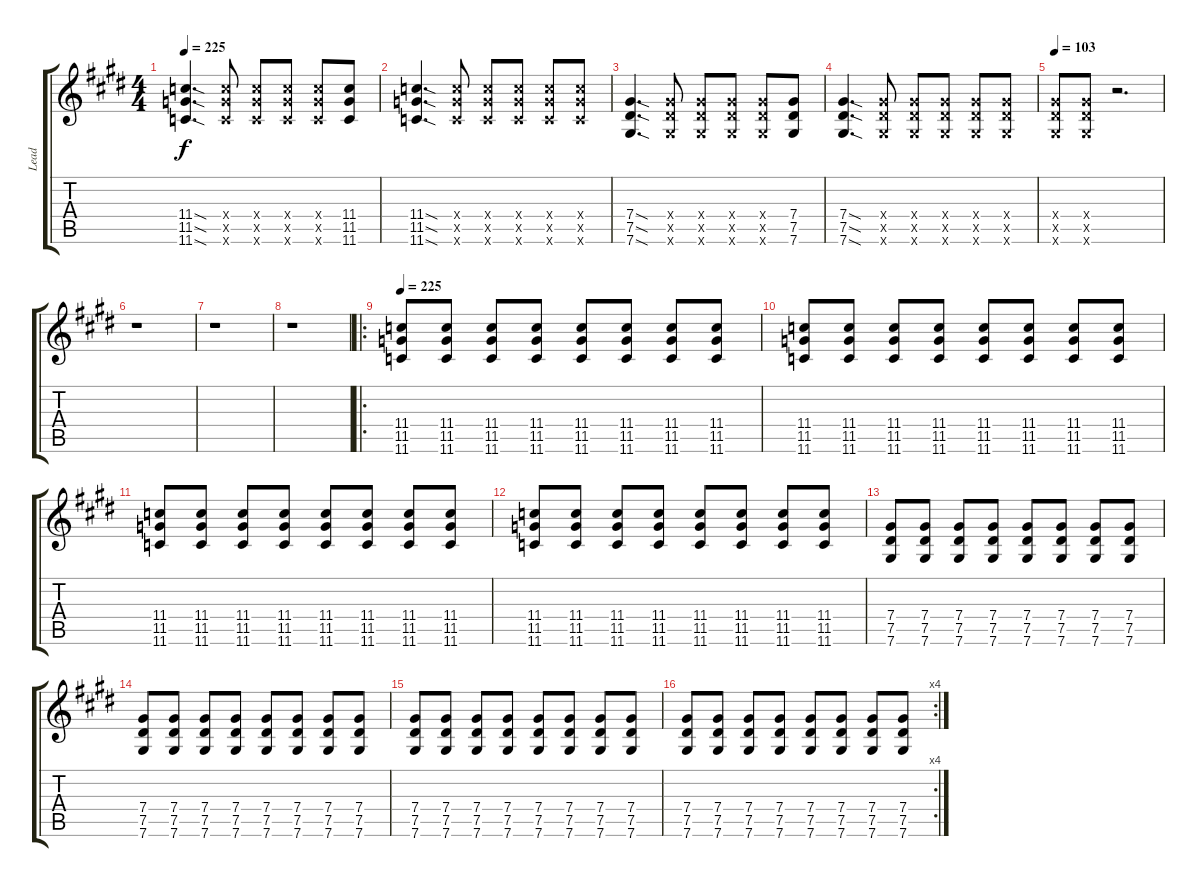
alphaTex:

\track ("Lead" "Lead") {instrument overdrivenguitar}
\staff {score tabs}
\tuning (Eb4 Bb3 Gb3 Db3 Ab2 Db2) {hide}
\ts (4 4)
\tempo 225
\clef g2
\ks c#minor
(11.4{sod} 11.5{sod} 11.6{sod}).4{d dy f} (11.4{x} 11.5{x} 11.6{x}).8 (11.4{x} 11.5{x} 11.6{x}).8 (11.4{x} 11.5{x} 11.6{x}).8 (11.4{x} 11.5{x} 11.6{x}).8 (11.4 11.5 11.6).8 |
(11.4{sod} 11.5{sod} 11.6{sod}).4{d} (11.4{x} 11.5{x} 11.6{x}).8 (11.4{x} 11.5{x} 11.6{x}).8 (11.4{x} 11.5{x} 11.6{x}).8 (11.4{x} 11.5{x} 11.6{x}).8 (11.4{x} 11.5{x} 11.6{x}).8 |
\ks e
(7.4{sod} 7.5{sod} 7.6{sod}).4{d} (7.4{x} 7.5{x} 7.6{x}).8 (7.4{x} 7.5{x} 7.6{x}).8 (7.4{x} 7.5{x} 7.6{x}).8 (7.4{x} 7.5{x} 7.6{x}).8 (7.4 7.5 7.6).8 |
\ks c#minor
(7.4{sod} 7.5{sod} 7.6{sod}).4{d} (7.4{x} 7.5{x} 7.6{x}).8 (7.4{x} 7.5{x} 7.6{x}).8 (7.4{x} 7.5{x} 7.6{x}).8 (7.4{x} 7.5{x} 7.6{x}).8 (7.4{x} 7.5{x} 7.6{x}).8 |
\tempo 103
(7.4{x} 7.5{x} 7.6{x}).8 (7.4{x} 7.5{x} 7.6{x}).8 r.2{d} |
r.1 |
\ks e
r.1 |
\ks c#minor
r.1 |
\ro
\tempo 225
\ks e
(11.4 11.5 11.6).8 (11.4 11.5 11.6).8 (11.4 11.5 11.6).8 (11.4 11.5 11.6).8 (11.4 11.5 11.6).8 (11.4 11.5 11.6).8 (11.4 11.5 11.6).8 (11.4 11.5 11.6).8 |
\ks c#minor
(11.4 11.5 11.6).8 (11.4 11.5 11.6).8 (11.4 11.5 11.6).8 (11.4 11.5 11.6).8 (11.4 11.5 11.6).8 (11.4 11.5 11.6).8 (11.4 11.5 11.6).8 (11.4 11.5 11.6).8 |
(11.4 11.5 11.6).8 (11.4 11.5 11.6).8 (11.4 11.5 11.6).8 (11.4 11.5 11.6).8 (11.4 11.5 11.6).8 (11.4 11.5 11.6).8 (11.4 11.5 11.6).8 (11.4 11.5 11.6).8 |
(11.4 11.5 11.6).8 (11.4 11.5 11.6).8 (11.4 11.5 11.6).8 (11.4 11.5 11.6).8 (11.4 11.5 11.6).8 (11.4 11.5 11.6).8 (11.4 11.5 11.6).8 (11.4 11.5 11.6).8 |
\ks e
(7.4 7.5 7.6).8 (7.4 7.5 7.6).8 (7.4 7.5 7.6).8 (7.4 7.5 7.6).8 (7.4 7.5 7.6).8 (7.4 7.5 7.6).8 (7.4 7.5 7.6).8 (7.4 7.5 7.6).8 |
\ks c#minor
(7.4 7.5 7.6).8 (7.4 7.5 7.6).8 (7.4 7.5 7.6).8 (7.4 7.5 7.6).8 (7.4 7.5 7.6).8 (7.4 7.5 7.6).8 (7.4 7.5 7.6).8 (7.4 7.5 7.6).8 |
(7.4 7.5 7.6).8 (7.4 7.5 7.6).8 (7.4 7.5 7.6).8 (7.4 7.5 7.6).8 (7.4 7.5 7.6).8 (7.4 7.5 7.6).8 (7.4 7.5 7.6).8 (7.4 7.5 7.6).8 |
\rc 4
(7.4 7.5 7.6).8 (7.4 7.5 7.6).8 (7.4 7.5 7.6).8 (7.4 7.5 7.6).8 (7.4 7.5 7.6).8 (7.4 7.5 7.6).8 (7.4 7.5 7.6).8 (7.4 7.5 7.6).8
